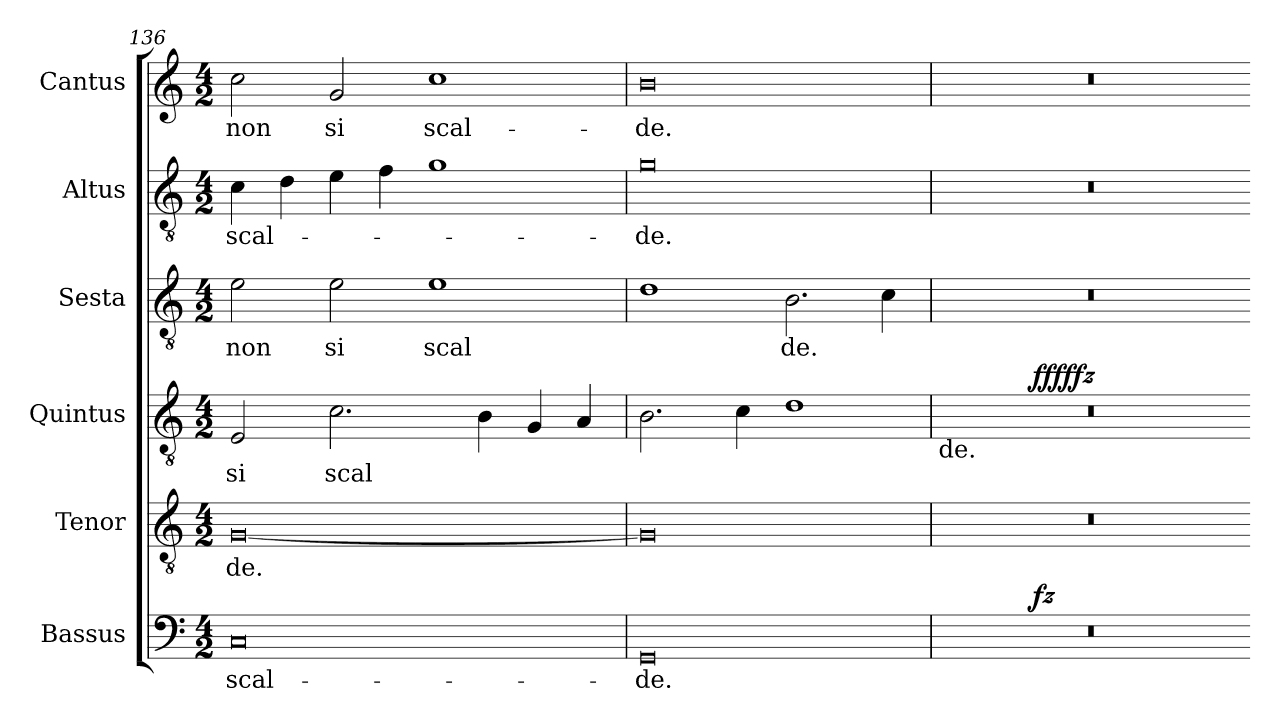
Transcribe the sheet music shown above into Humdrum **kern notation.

**kern	**text	**dynam	**kern	**text	**kern	**text	**dynam	**kern	**text	**kern	**text	**kern	**text
*part6	*part6	*part6	*part5	*part5	*part4	*part4	*part4	*part3	*part3	*part2	*part2	*part1	*part1
*staff6	*staff6	*staff6	*staff5	*staff5	*staff4	*staff4	*staff4	*staff3	*staff3	*staff2	*staff2	*staff1	*staff1
*I"Bassus	*	*	*I"Tenor	*	*I"Quintus	*	*	*I"Sesta	*	*I"Altus	*	*I"Cantus	*
*I'Bassus	*	*	*I'Tenor	*	*I'Quintus	*	*	*I'Sesta	*	*I'Altus	*	*I'Cantus	*
*clefF4	*	*	*clefGv2	*	*clefGv2	*	*	*clefGv2	*	*clefGv2	*	*clefG2	*
*	*	*	*	*	*k[]	*	*	*k[]	*	*	*	*	*
*	*	*	*	*	*C:	*	*	*C:	*	*	*	*	*
*M4/2	*	*	*M4/2	*	*M4/2	*	*	*M4/2	*	*M4/2	*	*M4/2	*
=136	=136	=136	=136	=136	=136	=136	=136	=136	=136	=136	=136	=136	=136
!	!LO:LY:b:cj	!	!	!LO:LY:b:cj	!	!LO:LY:b:cj	!	!	!LO:LY:b:cj	!	!LO:LY:b	!	!LO:LY:b:cj
0C	scal-	.	[<0G	-de.	2E/	si	.	2e\	non	4c\	scal-	2cc\	non
.	.	.	.	.	.	.	.	.	.	4d\	.	.	.
!	!	!	!	!	!	!LO:LY:b	!	!	!LO:LY:b:cj	!	!	!	!LO:LY:b:cj
.	.	.	.	.	2.c\	scal	.	2e\	si	4e\	.	2g/	si
.	.	.	.	.	.	.	.	.	.	4f\	.	.	.
!	!	!	!	!	!	!	!	!	!LO:LY:b	!	!	!	!LO:LY:b:cj
.	.	.	.	.	.	.	.	1e	scal	1g	.	1cc	scal-
.	.	.	.	.	4B\	.	.	.	.	.	.	.	.
.	.	.	.	.	4G/	.	.	.	.	.	.	.	.
.	.	.	.	.	4A/	.	.	.	.	.	.	.	.
=137	=137	=137	=137	=137	=137	=137	=137	=137	=137	=137	=137	=137	=137
!	!LO:LY:b:cj	!	!	!	!	!	!	!	!	!	!LO:LY:b:cj	!	!LO:LY:b:cj
0GG	-de.	.	0G]	.	2.B\	.	.	1d	.	0g	-de.	0b	-de.
.	.	.	.	.	4c\	.	.	.	.	.	.	.	.
!	!	!	!	!	!	!	!	!	!LO:LY:b	!	!	!	!
.	.	.	.	.	1d	.	.	2.B\	de.	.	.	.	.
.	.	.	.	.	.	.	.	4c\	.	.	.	.	.
=138	=138	=138	=138	=138	=138	=138	=138	=138	=138	=138	=138	=138	=138
*^	*	*	*	*	*^	*	*	*	*	*	*	*	*
!	!	!	!	!	!	!LO:TX:b:t=de.	!	!	!	!	!	!	!	!	!
0r	4ryy	.	.	0r	.	0r	4ryy	.	.	0r	.	0r	.	0r	.
.	8ryy	.	.	.	.	.	8ryy	.	.	.	.	.	.	.	.
.	32ryy	.	.	.	.	.	32ryy	.	.	.	.	.	.	.	.
!	!	!	!LO:DY:b	!	!	!	!	!	!LO:DY:b	!	!	!	!	!	!
!	!	!	!	!	!	!	!	!	!LO:DY:n=1:b	!	!	!	!	!	!
.	1ryy	.	fz	.	.	.	1ryy	.	ffff fz	.	.	.	.	.	.
.	2ryy	.	.	.	.	.	2ryy	.	.	.	.	.	.	.	.
.	16.ryy	.	.	.	.	.	16.ryy	.	.	.	.	.	.	.	.
*v	*v	*	*	*	*	*v	*v	*	*	*	*	*	*	*	*
=	==	==	=	==	=	==	==	=	==	=	==	==	==
*-	*-	*-	*-	*-	*-	*-	*-	*-	*-	*-	*-	*-	*-
